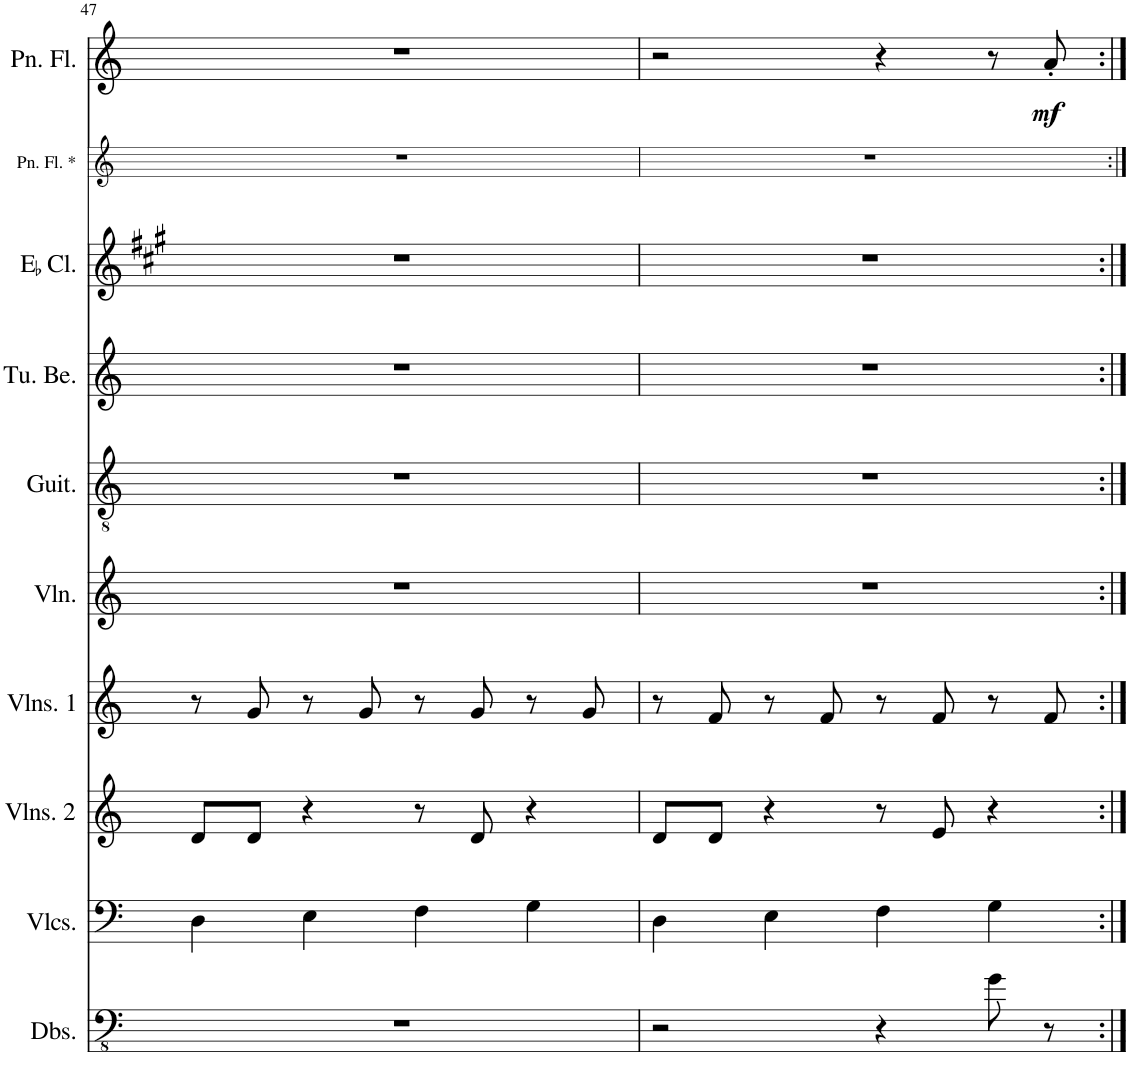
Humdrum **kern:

**kern	**kern	**kern	**kern	**kern	**kern	**kern	**kern	**kern	**kern	**dynam
*part10	*part9	*part8	*part7	*part6	*part5	*part4	*part3	*part2	*part1	*part1
*staff10	*staff9	*staff8	*staff7	*staff6	*staff5	*staff4	*staff3	*staff2	*staff1	*staff1
*I"Double Basses	*I"Violoncellos	*I"Violins 2	*I"Violins 1	*I"Violin	*I"Guitar	*I"Tubular Bells	*I"EaccidentalFlat Clarinet	*I"Pan Flute (effects)	*I"Pan Flute	*
*I'Dbs.	*I'Vlcs.	*I'Vlns. 2	*I'Vlns. 1	*I'Vln.	*I'Guit.	*I'Tu. Be.	*I'EaccidentalFlat Cl.	*I'Pn. Fl. *	*I'Pn. Fl.	*
!!LO:PB:g=z
*clefFv4	*clefF4	*clefG2	*clefG2	*clefG2	*clefGv2	*clefG2	*clefG2	*clefG2	*clefG2	*
*	*	*	*	*	*	*	*Trd-2c-3	*	*	*
*k[]	*k[]	*k[]	*k[]	*k[]	*k[]	*k[]	*k[f#c#g#]	*k[]	*k[]	*
*M4/4	*M4/4	*M4/4	*M4/4	*M4/4	*M4/4	*M4/4	*M4/4	*M4/4	*M4/4	*
=47	=47	=47	=47	=47	=47	=47	=47	=47	=47	=47
1r	4D\	8d'/L	8r	1r	1r	1r	1r	1r	1r	.
.	.	8d'/J	8g'/	.	.	.	.	.	.	.
.	4E\	4r	8r	.	.	.	.	.	.	.
.	.	.	8g'/	.	.	.	.	.	.	.
.	4F\	8r	8r	.	.	.	.	.	.	.
.	.	8d'/	8g'/	.	.	.	.	.	.	.
.	4G\	4r	8r	.	.	.	.	.	.	.
.	.	.	8g'/	.	.	.	.	.	.	.
=48	=48	=48	=48	=48	=48	=48	=48	=48	=48	=48
2r	4D\	8d'/L	8r	1r	1r	1r	1r	1r	2r	.
.	.	8d'/J	8f'/	.	.	.	.	.	.	.
.	4E\	4r	8r	.	.	.	.	.	.	.
.	.	.	8f'/	.	.	.	.	.	.	.
4r	4F\	8r	8r	.	.	.	.	.	4r	.
.	.	8e'/	8f'/	.	.	.	.	.	.	.
8G'\	4G\	4r	8r	.	.	.	.	.	8r	.
!	!	!	!	!	!	!	!	!	!	!LO:DY:b
8r	.	.	8f'/	.	.	.	.	.	8a'/	mf
=:|!	=:|!	=:|!	=:|!	=:|!	=:|!	=:|!	=:|!	=:|!	=:|!	=:|!
*-	*-	*-	*-	*-	*-	*-	*-	*-	*-	*-
